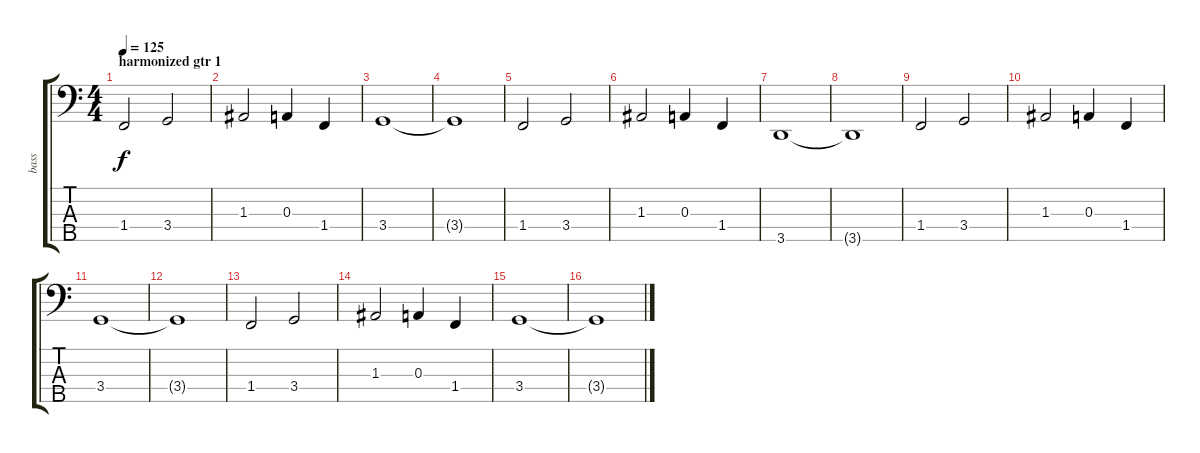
\track ("bass" "bass") {instrument electricbassfinger}
\staff {score tabs}
\tuning (G2 D2 A1 E1 B0) {hide}
\ts (4 4)
\section ("" "harmonized gtr 1")
\tempo 125
\clef f4
\ks c
1.4.2{dy f} 3.4.2 |
1.3.2 0.3.4 1.4.4 |
3.4.1{volume 13} |
3.4{t}.1 |
1.4.2 3.4.2 |
1.3.2 0.3.4 1.4.4 |
3.5.1 |
3.5{t}.1 |
1.4.2 3.4.2 |
1.3.2 0.3.4 1.4.4 |
3.4.1{volume 13} |
3.4{t}.1 |
1.4.2 3.4.2 |
1.3.2 0.3.4 1.4.4 |
3.4.1 |
3.4{t}.1
